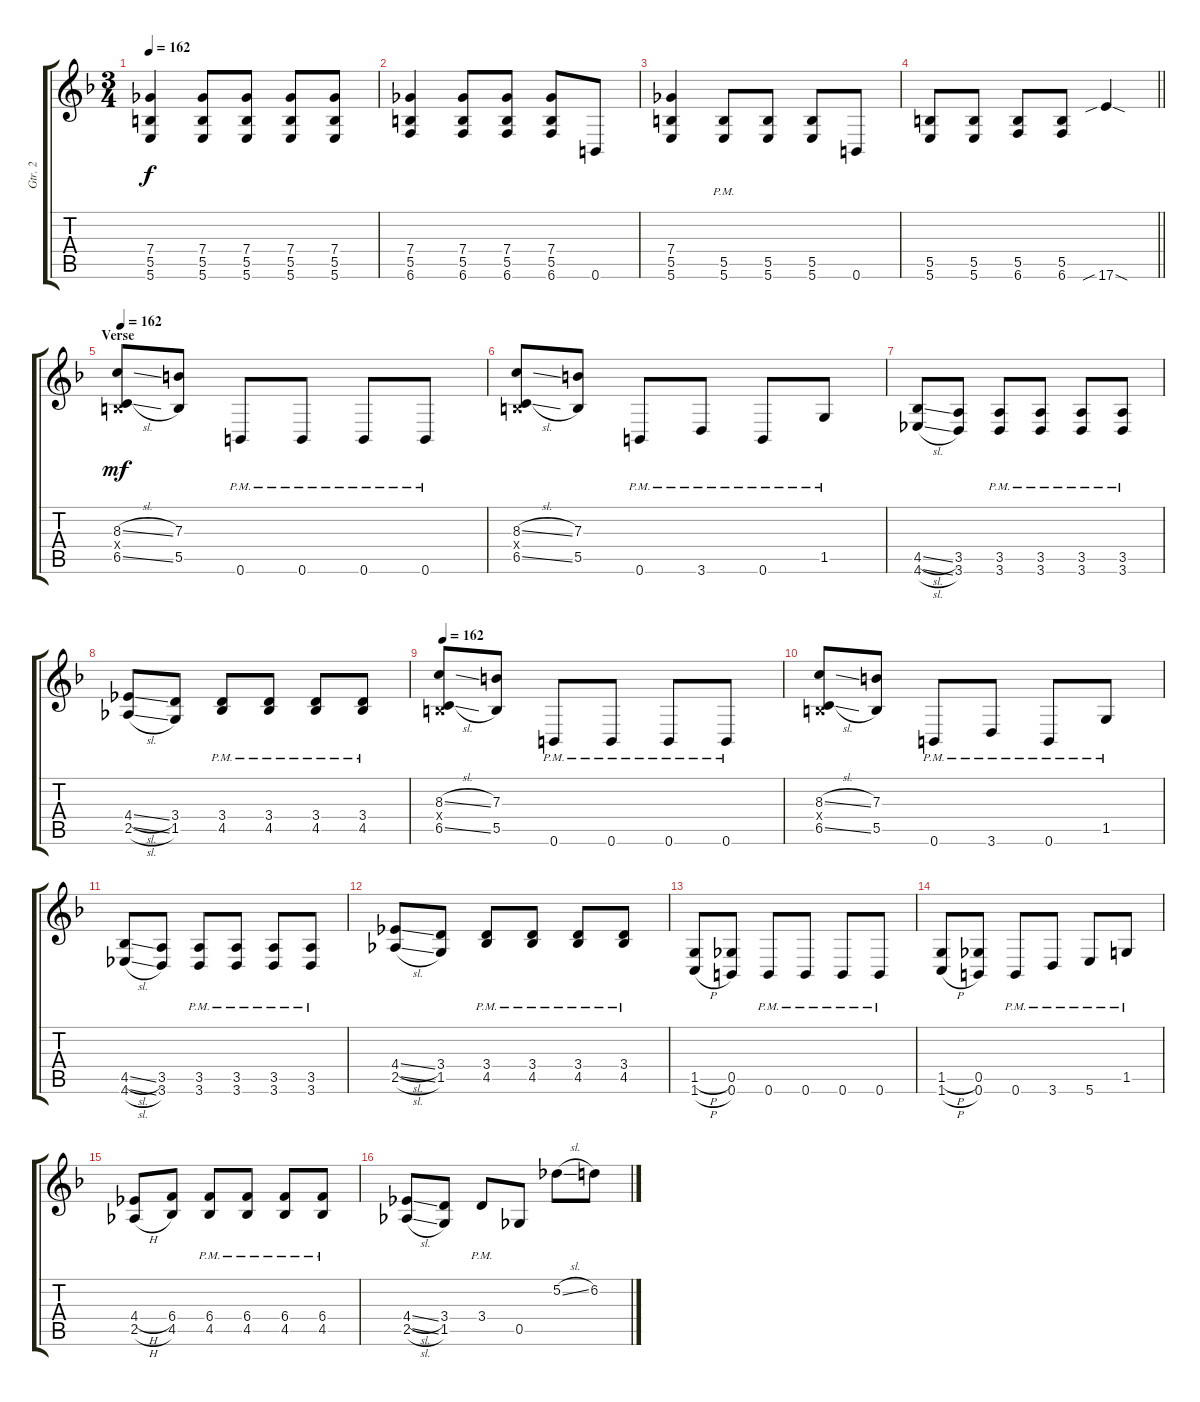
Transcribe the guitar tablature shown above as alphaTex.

\track ("Gtr. 2" "Gtr. 2") {instrument distortionguitar}
\staff {score tabs}
\tuning (Db4 Ab3 E3 B2 Gb2 B1) {hide}
\ts (3 4)
\tempo 162
\clef g2
\ks dminor
(7.4 5.5 5.6).4{dy f} (7.4 5.5 5.6).8 (7.4 5.5 5.6).8 (7.4 5.5 5.6).8 (7.4 5.5 5.6).8 |
(7.4 5.5 6.6).4 (7.4 5.5 6.6).8 (7.4 5.5 6.6).8 (7.4 5.5 6.6).8 0.6.8 |
(7.4 5.5 5.6).4 (5.5 5.6{pm}).8 (5.5 5.6).8 (5.5 5.6).8 0.6.8 |
\barLineRight lightlight
(5.5 5.6).8 (5.5 5.6).8 (5.5 6.6).8 (5.5 6.6).8 17.6{sib sod}.4 |
\section ("" "Verse")
\tempo 162
(8.3{sl} 0.4{x} 6.5{sl}).8{dy mf} (7.3 5.5).8 0.6{pm}.8 0.6{pm}.8 0.6{pm}.8 0.6{pm}.8 |
(8.3{sl} 0.4{x} 6.5{sl}).8 (7.3 5.5).8 0.6{pm}.8 3.6{pm}.8 0.6{pm}.8 1.5{pm}.8 |
(4.5{sl} 4.6{sl}).8 (3.5 3.6).8 (3.5{pm} 3.6{pm}).8 (3.5{pm} 3.6{pm}).8 (3.5{pm} 3.6{pm}).8 (3.5{pm} 3.6{pm}).8 |
(4.4{sl} 2.5{sl}).8 (3.4 1.5).8 (3.4{pm} 4.5{pm}).8 (3.4{pm} 4.5{pm}).8 (3.4{pm} 4.5{pm}).8 (3.4{pm} 4.5{pm}).8 |
\tempo 162
(8.3{sl} 0.4{x} 6.5{sl}).8 (7.3 5.5).8 0.6{pm}.8 0.6{pm}.8 0.6{pm}.8 0.6{pm}.8 |
(8.3{sl} 0.4{x} 6.5{sl}).8 (7.3 5.5).8 0.6{pm}.8 3.6{pm}.8 0.6{pm}.8 1.5{pm}.8 |
(4.5{sl} 4.6{sl}).8 (3.5 3.6).8 (3.5{pm} 3.6{pm}).8 (3.5{pm} 3.6{pm}).8 (3.5{pm} 3.6{pm}).8 (3.5{pm} 3.6{pm}).8 |
(4.4{sl} 2.5{sl}).8 (3.4 1.5).8 (3.4{pm} 4.5{pm}).8 (3.4{pm} 4.5{pm}).8 (3.4{pm} 4.5{pm}).8 (3.4{pm} 4.5{pm}).8 |
(1.5{h} 1.6{h}).8 (0.5 0.6).8 0.6{pm}.8 0.6{pm}.8 0.6{pm}.8 0.6{pm}.8 |
(1.5{h} 1.6{h}).8 (0.5 0.6).8 0.6{pm}.8 3.6{pm}.8 5.6{pm}.8 1.5{pm}.8 |
(4.4{h} 2.5{h}).8 (6.4 4.5).8 (6.4{pm} 4.5{pm}).8 (6.4{pm} 4.5{pm}).8 (6.4{pm} 4.5{pm}).8 (6.4{pm} 4.5{pm}).8 |
(4.4{sl} 2.5{sl}).8 (3.4 1.5).8 3.4{pm}.8 0.5.8 5.2{sl}.8 6.2.8
